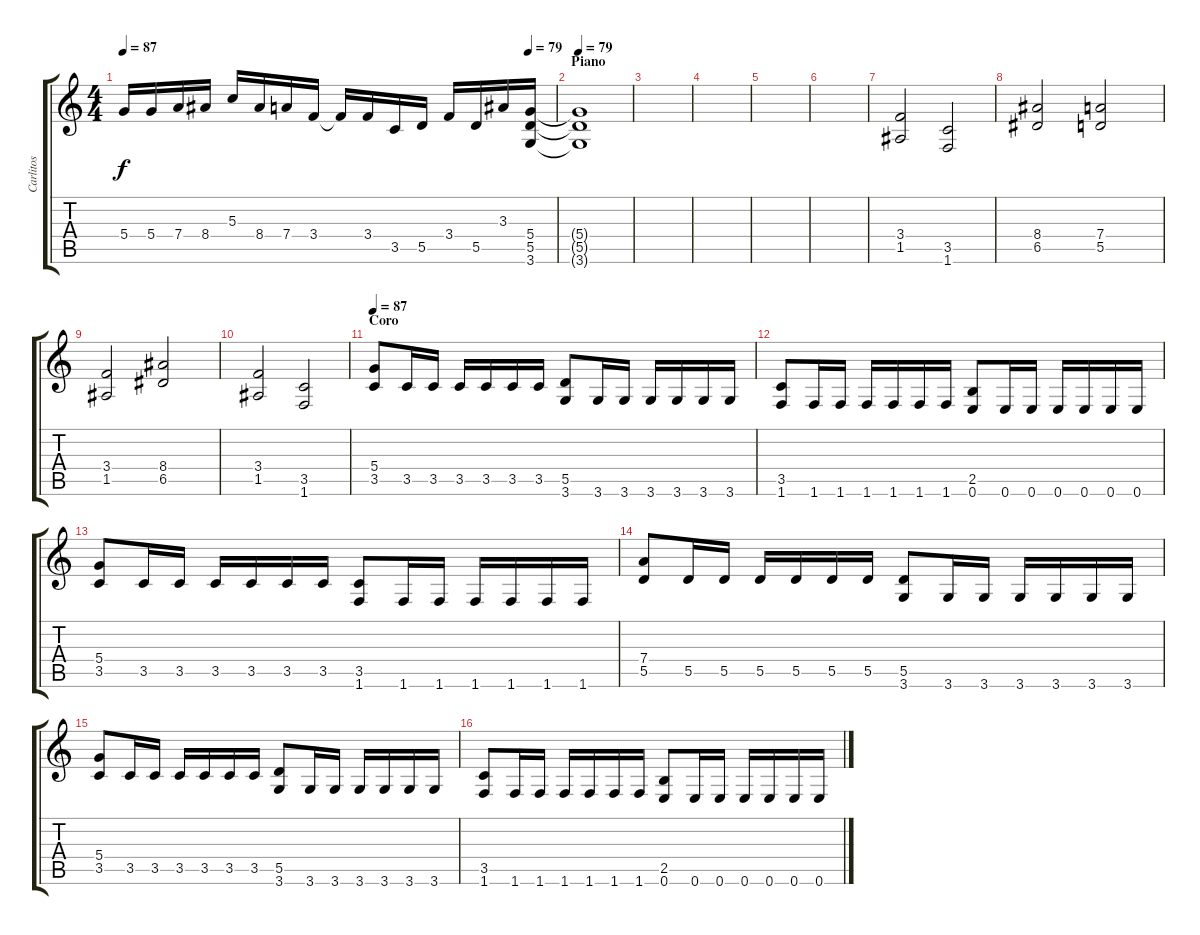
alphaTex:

\track ("Carlitos" "Carlitos") {instrument distortionguitar}
\staff {score tabs}
\tuning (E4 B3 G3 D3 A2 E2) {hide}
\ts (4 4)
\tempo 87
\tempo (79 0.9375)
\clef g2
\ks c
5.4{t}.16{dy f} 5.4.16 7.4.16 8.4.16 5.3.16 8.4.16 7.4.16 3.4.16 3.4{t}.16 3.4.16 3.5.16 5.5.16 3.4.16 5.5.16 3.3.16 (5.4 5.5 3.6).16{volume 0} |
\section ("" "Piano")
\tempo 79
(5.4{t} 5.5{t} 3.6{t}).1 |
|
|
|
|
(3.4 1.5).2{volume 12} (3.5 1.6).2 |
(8.4 6.5).2 (7.4 5.5).2 |
(3.4 1.5).2 (8.4 6.5).2 |
(3.4 1.5).2 (3.5 1.6).2 |
\section ("" "Coro")
\tempo 87
(5.4 3.5).8 3.5.16 3.5.16 3.5.16 3.5.16 3.5.16 3.5.16 (5.5 3.6).8 3.6.16 3.6.16 3.6.16 3.6.16 3.6.16 3.6.16 |
(3.5 1.6).8 1.6.16 1.6.16 1.6.16 1.6.16 1.6.16 1.6.16 (2.5 0.6).8 0.6.16 0.6.16 0.6.16 0.6.16 0.6.16 0.6.16 |
(5.4 3.5).8 3.5.16 3.5.16 3.5.16 3.5.16 3.5.16 3.5.16 (3.5 1.6).8 1.6.16 1.6.16 1.6.16 1.6.16 1.6.16 1.6.16 |
(7.4 5.5).8 5.5.16 5.5.16 5.5.16 5.5.16 5.5.16 5.5.16 (5.5 3.6).8 3.6.16 3.6.16 3.6.16 3.6.16 3.6.16 3.6.16 |
(5.4 3.5).8 3.5.16 3.5.16 3.5.16 3.5.16 3.5.16 3.5.16 (5.5 3.6).8 3.6.16 3.6.16 3.6.16 3.6.16 3.6.16 3.6.16 |
(3.5 1.6).8 1.6.16 1.6.16 1.6.16 1.6.16 1.6.16 1.6.16 (2.5 0.6).8 0.6.16 0.6.16 0.6.16 0.6.16 0.6.16 0.6.16
